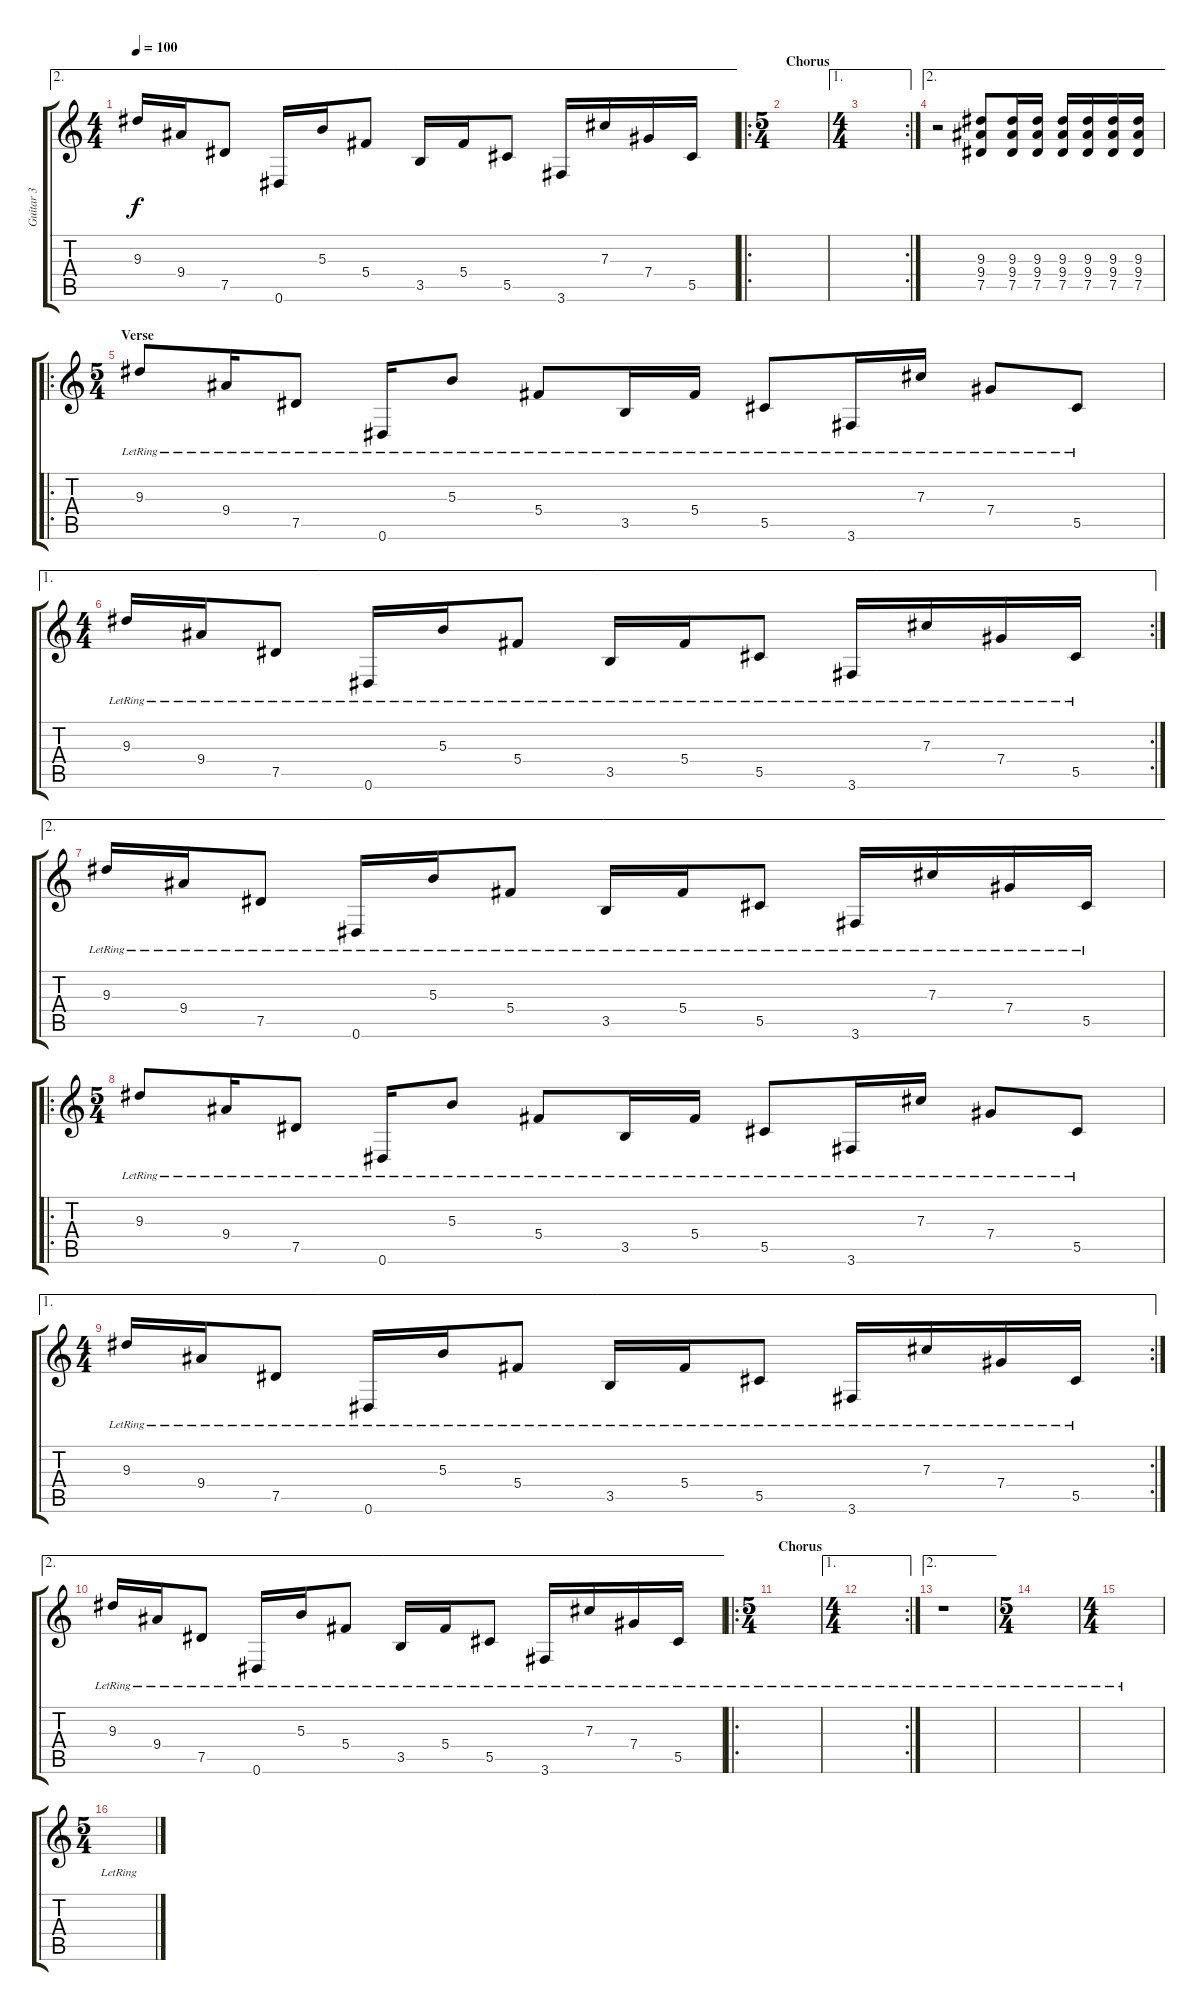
\track ("Guitar 3" "Guitar 3") {instrument electricguitarclean}
\staff {score tabs}
\tuning (Eb4 Bb3 Gb3 Db3 Ab2 Eb2) {hide}
\ae 2
\ts (4 4)
\tempo 100
\clef g2
\ks c
9.3.16{dy f} 9.4.16 7.5.8 0.6.16 5.3.16 5.4.8 3.5.16 5.4.16 5.5.8 3.6.16 7.3.16 7.4.16 5.5.16 |
\ro
\ts (5 4)
\section ("" "Chorus")
|
\ae 1
\rc 2
\ts (4 4)
|
\ae 2
r.2{volume 8} (9.3 9.4 7.5).8{volume 16} (9.3 9.4 7.5).16 (9.3 9.4 7.5).16 (9.3 9.4 7.5).16 (9.3 9.4 7.5).16 (9.3 9.4 7.5).16 (9.3 9.4 7.5).16 |
\ro
\ts (5 4)
\section ("" "Verse ")
9.3{lr}.8{volume 16 instrument acousticguitarsteel} 9.4{lr}.16 7.5{lr}.8 0.6{lr}.16 5.3{lr}.8 5.4{lr}.8 3.5{lr}.16 5.4{lr}.16 5.5{lr}.8 3.6{lr}.16 7.3{lr}.16 7.4{lr}.8 5.5{lr}.8 |
\ae 1
\rc 2
\ts (4 4)
9.3{lr}.16 9.4{lr}.16 7.5{lr}.8 0.6{lr}.16 5.3{lr}.16 5.4{lr}.8 3.5{lr}.16 5.4{lr}.16 5.5{lr}.8 3.6{lr}.16 7.3{lr}.16 7.4{lr}.16 5.5{lr}.16 |
\ae 2
9.3{lr}.16 9.4{lr}.16 7.5{lr}.8 0.6{lr}.16 5.3{lr}.16 5.4{lr}.8 3.5{lr}.16 5.4{lr}.16 5.5{lr}.8 3.6{lr}.16 7.3{lr}.16 7.4{lr}.16 5.5{lr}.16 |
\ro
\ts (5 4)
9.3{lr}.8{volume 16 instrument electricguitarclean} 9.4{lr}.16 7.5{lr}.8 0.6{lr}.16 5.3{lr}.8 5.4{lr}.8 3.5{lr}.16 5.4{lr}.16 5.5{lr}.8 3.6{lr}.16 7.3{lr}.16 7.4{lr}.8 5.5{lr}.8 |
\ae 1
\rc 2
\ts (4 4)
9.3{lr}.16 9.4{lr}.16 7.5{lr}.8 0.6{lr}.16 5.3{lr}.16 5.4{lr}.8 3.5{lr}.16 5.4{lr}.16 5.5{lr}.8 3.6{lr}.16 7.3{lr}.16 7.4{lr}.16 5.5{lr}.16 |
\ae 2
9.3{lr}.16 9.4{lr}.16 7.5{lr}.8 0.6{lr}.16 5.3{lr}.16 5.4{lr}.8 3.5{lr}.16 5.4{lr}.16 5.5{lr}.8 3.6{lr}.16 7.3{lr}.16 7.4{lr}.16 5.5{lr}.16 |
\ro
\ts (5 4)
\section ("" "Chorus")
|
\ae 1
\rc 2
\ts (4 4)
|
\ae 2
r.1 |
\ts (5 4)
|
\ts (4 4)
|
\ts (5 4)
